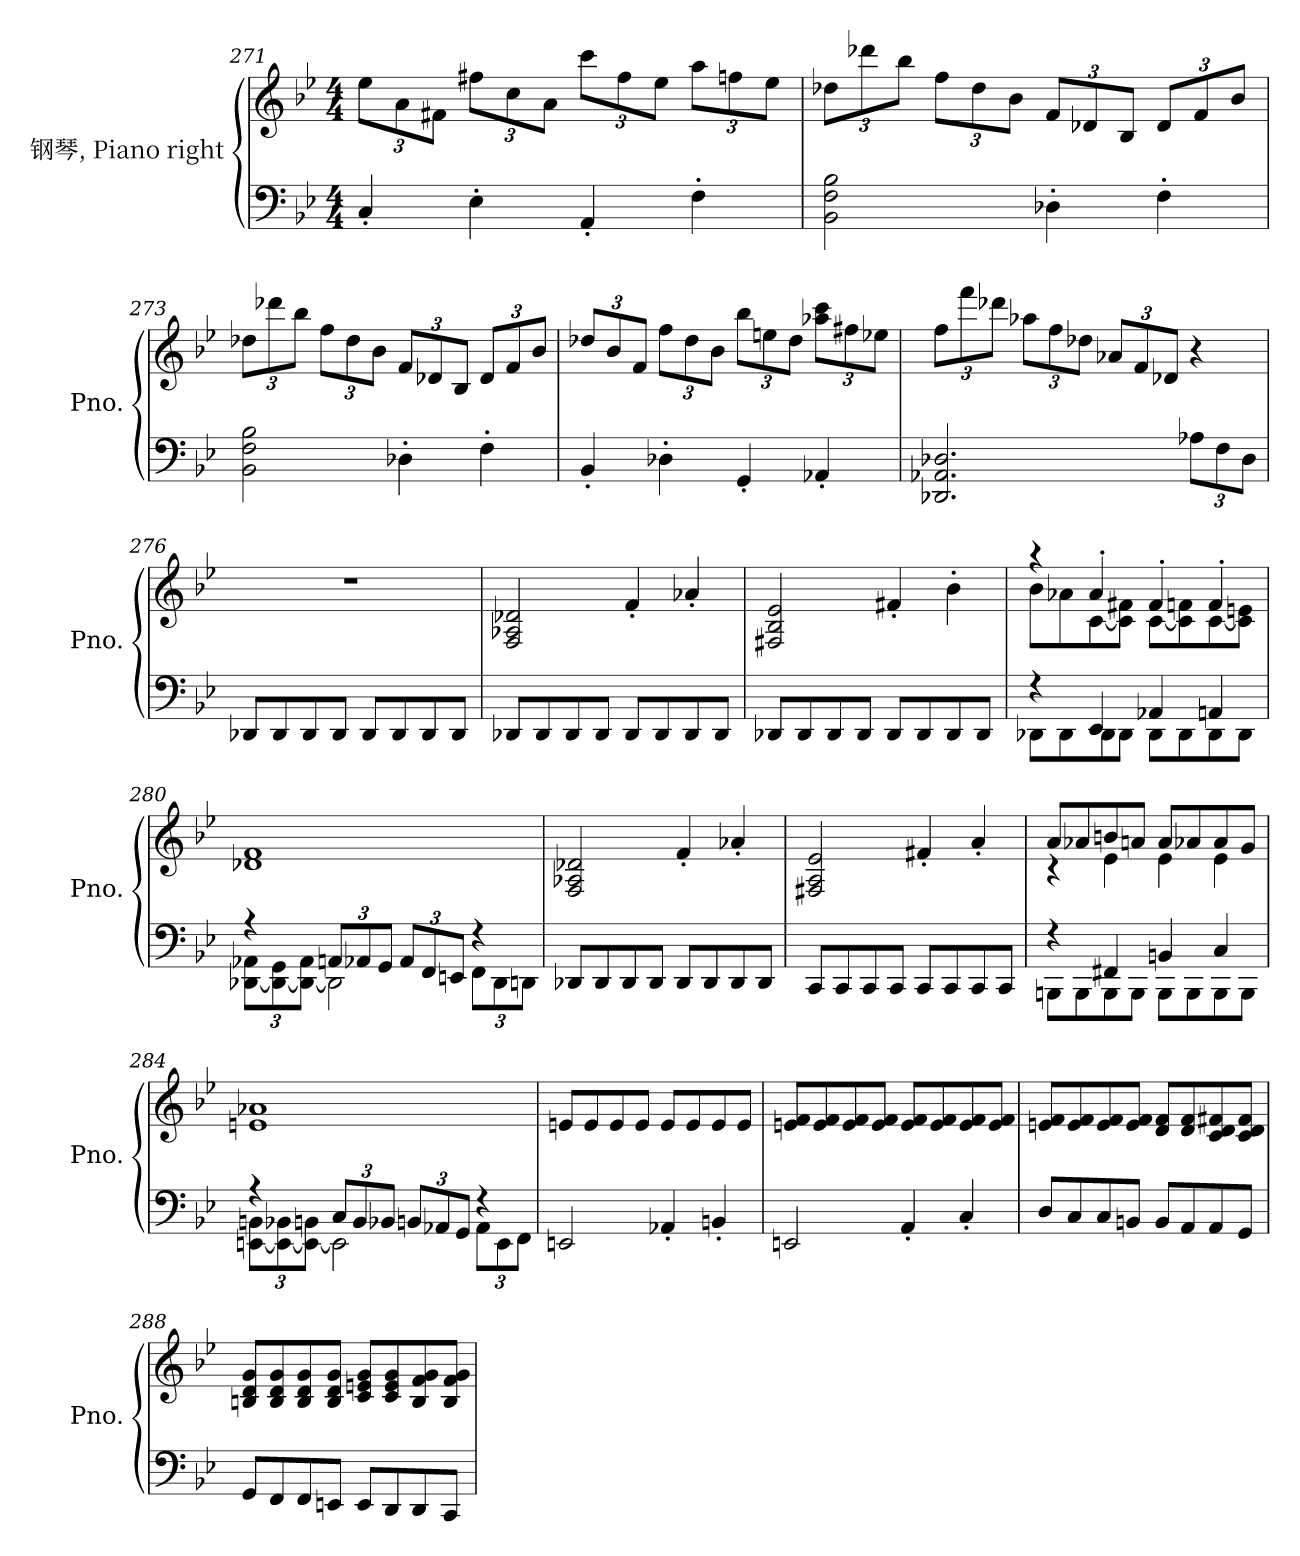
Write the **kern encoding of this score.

**kern	**kern
*part1	*part1
*staff2	*staff1
*I"钢琴, Piano right	*
*I'Pno.	*
!!LO:LB:g=z
*clefF4	*clefG2
*k[b-e-]	*k[b-e-]
*M4/4	*M4/4
*MM102	*MM102
*	*Xbrackettup
=271	=271
4C'/	12ee-\L
.	12a\
.	12f#X\J
*	*MM101
4E-'\	12ff#X\L
.	12cc\
.	12a\J
4AA'/	12ccc\L
.	12ff#\
.	12ee-\J
4F'\	12aa\L
.	12ffn\
.	12ee-\J
=272	=272
*	*MM94
2BB-\ 2F\ 2B-\	12dd-X\L
.	12ddd-X\
.	12bb-\J
*	*MM103
.	12ff\L
.	12dd-\
.	12b-\J
*	*MM101
4D-X'\	12f/L
.	12d-X/
.	12B-/J
*	*MM98
4F'\	12d-/L
.	12f/
.	12b-/J
=273	=273
*	*MM99
2BB-\ 2F\ 2B-\	12dd-X\L
.	12ddd-X\
.	12bb-\J
*	*MM103
.	12ff\L
.	12dd-\
.	12b-\J
*	*MM101
4D-X'\	12f/L
.	12d-X/
.	12B-/J
*	*MM98
4F'\	12d-/L
.	12f/
.	12b-/J
!!LO:LB:g=z
=274	=274
4BB-'/	12dd-X/L
.	12b-/
.	12f/J
4D-X'\	12ff\L
*	*MM100
.	12dd-\
.	12b-\J
4GG'/	12bb-\L
.	12een\
.	12dd-\J
4AA-X'/	12aa-X\ 12ccc\L
.	12ff#X\
.	12ee-X\J
=275	=275
*	*MM99
2.DD-X/ 2.AA-X/ 2.D-X/	12ff\L
.	12fff\
.	12ddd-X\J
*	*MM103
.	12aa-X\L
.	12ff\
.	12dd-X\J
*	*MM101
.	12a-X/L
.	12f/
.	12d-X/J
*Xbrackettup	*
*	*MM98
12A-X\L	4r
12F\	.
12D-\J	.
=276	=276
*	*MM101
8DD-X/L	1r
8DD-/	.
8DD-/	.
8DD-/J	.
8DD-/L	.
8DD-/	.
8DD-/	.
8DD-/J	.
!!LO:LB:g=z
=277	=277
*	*MM94
8DD-X/L	2F/ 2A-X/ 2d-X/
8DD-/	.
8DD-/	.
8DD-/J	.
*	*MM97
8DD-/L	4f'/
8DD-/	.
8DD-/	4a-X'/
8DD-/J	.
=278	=278
*	*MM95
8DD-X/L	2F#X/ 2B-/ 2e-/
8DD-/	.
8DD-/	.
8DD-/J	.
*	*MM97
8DD-/L	4f#X'/
8DD-/	.
8DD-/	4b-'\
8DD-/J	.
=279	=279
*	*MM99
*^	*^
4r	8DD-X\L	4r	8b-\L
.	8DD-\	.	8a-X\
4EE-/	8DD-\	4a-'/	[8c\
.	8DD-\J	.	8c\] 8f#X\J
*	*	*MM99	*
4AA-X/	8DD-\L	4f#'/	[8c\L
.	8DD-\	.	8c\] 8fn\
*	*	*MM98	*
4AAn/	8DD-\	4f'/	[8c\
.	8DD-\J	.	8c\] 8en\J
*	*	*v	*v
!!LO:LB:g=z
=280	=280	=280
*	*	*MM106
4r	[12DD-X\ 12AA-X\L	1d-X 1f
.	12DD-\_ 12GG\	.
.	12DD-\_ 12AA-\J	.
12AAn/L	2DD-\]	.
12AA-X/	.	.
12GG/J	.	.
12AA-/L	.	.
12FF/	.	.
12EEn/J	.	.
4r	12FF\L	.
.	12DD-\	.
.	12DDn\J	.
*v	*v	*
=281	=281
*	*MM96
8DD-X/L	2F/ 2A-X/ 2d-X/
8DD-/	.
8DD-/	.
8DD-/J	.
*	*MM97
8DD-/L	4f'/
8DD-/	.
8DD-/	4a-X'/
8DD-/J	.
=282	=282
*	*MM96
8CC/L	2F#X/ 2A/ 2e-/
8CC/	.
8CC/	.
8CC/J	.
*	*MM98
8CC/L	4f#X'/
8CC/	.
8CC/	4a'/
8CC/J	.
!!LO:PB:g=z
=283	=283
*	*MM99
*^	*^
4r	8BBBn\L	8a/L	4r
.	8BBB\	8a-X/	.
4FF#X/	8BBB\	8bn/	4e-\
.	8BBB\J	8an/J	.
4BBn/	8BBB\L	8a/L	4e-\
.	8BBB\	8a-X/	.
4C/	8BBB\	8a-/	4e-\
.	8BBB\J	8g/J	.
*	*	*v	*v
=284	=284	=284
*	*	*MM106
4r	[12EEn\ 12BBn\L	1en 1a-X
.	12EE\_ 12BB-X\	.
.	12EE\_ 12BBn\J	.
12C/L	2EE\]	.
12BB/	.	.
12BB-X/J	.	.
12BBn/L	.	.
12AA-X/	.	.
12GG/J	.	.
4r	12AA-\L	.
.	12EE\	.
.	12FF\J	.
*v	*v	*
=285	=285
2EEn/	8en/L
.	8e/
.	8e/
.	8e/J
*	*MM104
4AA-X'/	8e/L
.	8e/
4BBn'/	8e/
.	8e/J
!!LO:LB:g=z
=286	=286
2EEn/	8en/ 8f/L
.	8e/ 8f/
.	8e/ 8f/
.	8e/ 8f/J
*	*MM105
4AA'/	8e/ 8f/L
.	8e/ 8f/
4C'/	8e/ 8f/
.	8e/ 8f/J
=287	=287
8D/L	8en/ 8f/L
8C/	8e/ 8f/
8C/	8e/ 8f/
8BBn/J	8e/ 8f/J
8BB/L	8d/ 8f/L
8AA/	8d/ 8f/
8AA/	8c/ 8d/ 8f#X/
*	*MM108
8GG/J	8c/ 8d/ 8f#/J
=288	=288
8GG/L	8Bn/ 8d/ 8g/L
8FF/	8B/ 8d/ 8g/
8FF/	8B/ 8d/ 8g/
8EEn/J	8B/ 8d/ 8g/J
8EE/L	8c/ 8en/ 8g/L
8DD/	8c/ 8e/ 8g/
8DD/	8B/ 8f/ 8g/
8CC/J	8B/ 8f/ 8g/J
=	=
*-	*-
